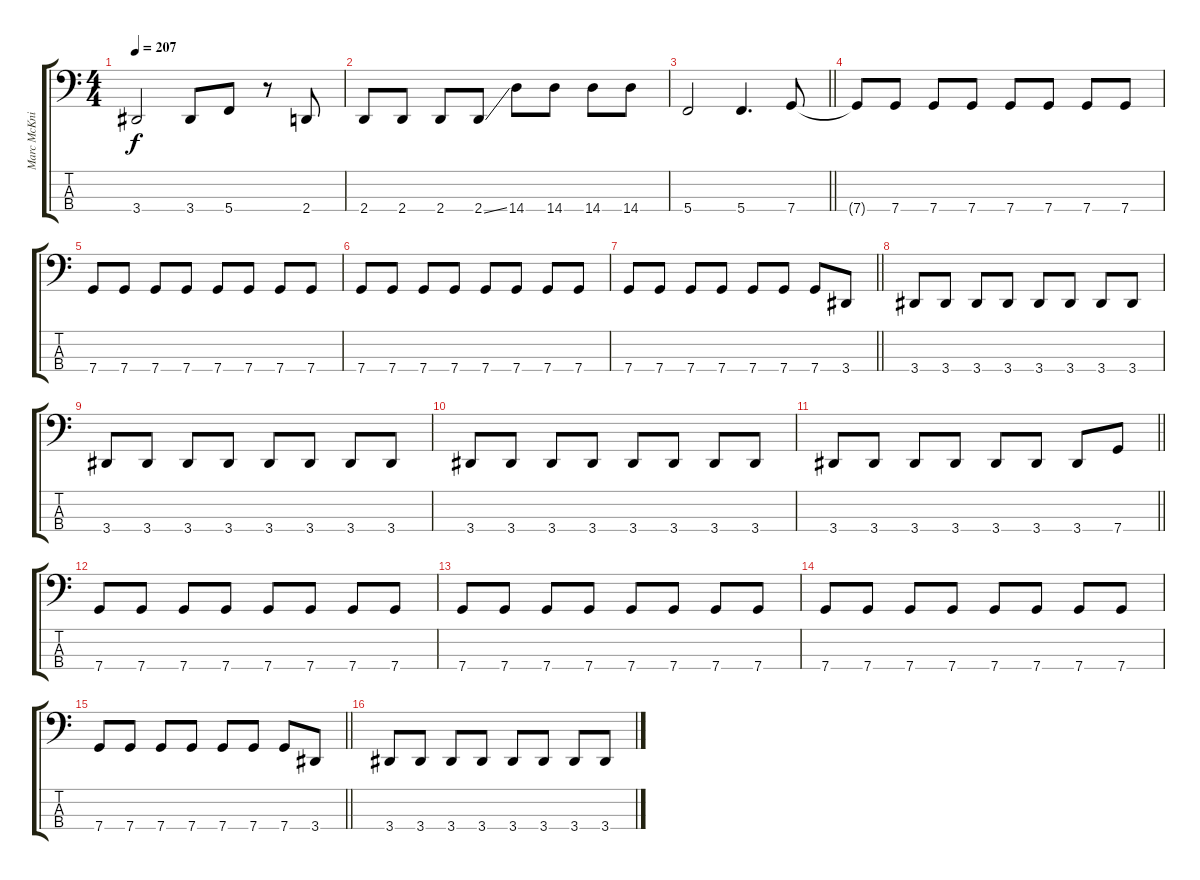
\track ("Marc McKnight" "Marc McKni") {instrument electricbasspick}
\staff {score tabs}
\tuning (F2 C2 G1 C1) {hide}
\ts (4 4)
\tempo 207
\clef f4
\ks c
3.4{t}.2{dy f} 3.4.8 5.4.8 r.8 2.4.8 |
2.4.8 2.4.8 2.4.8 2.4{ss}.8 14.4.8 14.4.8 14.4.8 14.4.8 |
\barLineRight lightlight
5.4.2 5.4.4{d} 7.4.8 |
7.4{t}.8 7.4.8 7.4.8 7.4.8 7.4.8 7.4.8 7.4.8 7.4.8 |
7.4.8 7.4.8 7.4.8 7.4.8 7.4.8 7.4.8 7.4.8 7.4.8 |
7.4.8 7.4.8 7.4.8 7.4.8 7.4.8 7.4.8 7.4.8 7.4.8 |
\barLineRight lightlight
7.4.8 7.4.8 7.4.8 7.4.8 7.4.8 7.4.8 7.4.8 3.4.8 |
3.4.8 3.4.8 3.4.8 3.4.8 3.4.8 3.4.8 3.4.8 3.4.8 |
3.4.8 3.4.8 3.4.8 3.4.8 3.4.8 3.4.8 3.4.8 3.4.8 |
3.4.8 3.4.8 3.4.8 3.4.8 3.4.8 3.4.8 3.4.8 3.4.8 |
\barLineRight lightlight
3.4.8 3.4.8 3.4.8 3.4.8 3.4.8 3.4.8 3.4.8 7.4.8 |
7.4.8 7.4.8 7.4.8 7.4.8 7.4.8 7.4.8 7.4.8 7.4.8 |
7.4.8 7.4.8 7.4.8 7.4.8 7.4.8 7.4.8 7.4.8 7.4.8 |
7.4.8 7.4.8 7.4.8 7.4.8 7.4.8 7.4.8 7.4.8 7.4.8 |
\barLineRight lightlight
7.4.8 7.4.8 7.4.8 7.4.8 7.4.8 7.4.8 7.4.8 3.4.8 |
3.4.8 3.4.8 3.4.8 3.4.8 3.4.8 3.4.8 3.4.8 3.4.8
